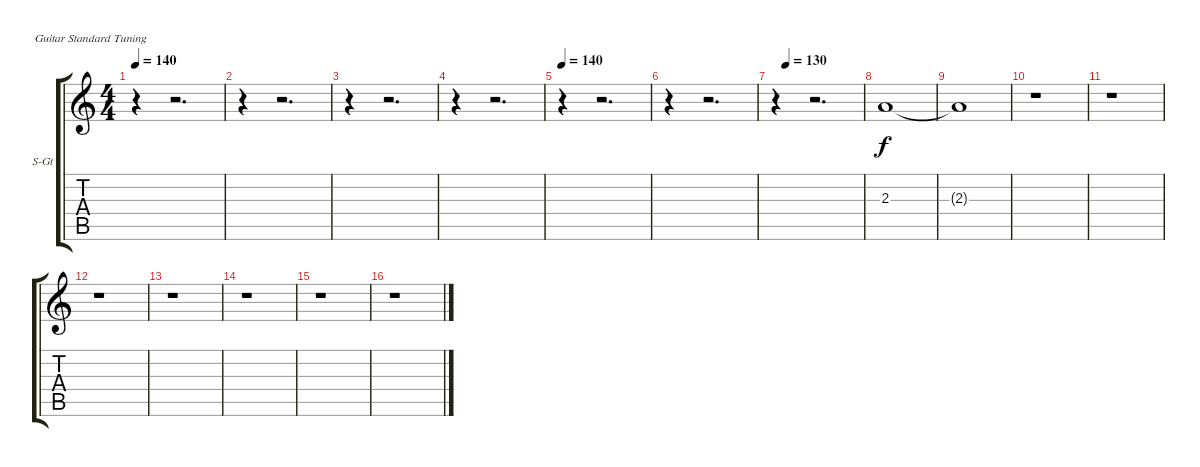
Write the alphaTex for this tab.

\bracketExtendMode groupsimilarinstruments
\firstSystemTrackNameOrientation horizontal
\otherSystemsTrackNameOrientation horizontal
\track ("Flute" "S-Gt") {instrument flute}
\staff {score tabs}
\tuning (E4 B3 G3 D3 A2 E2)
\displaytranspose 12
\ts (4 4)
\tempo 140
\clef g2
\ks c
r.4{dy f} r.2{d} |
r.4 r.2{d} |
r.4 r.2{d} |
r.4 r.2{d} |
\tempo 140
r.4 r.2{d} |
r.4 r.2{d} |
\tempo (130 0.125)
r.4 r.2{d} |
2.3.1 |
2.3{t}.1 |
r.1 |
r.1 |
r.1 |
r.1 |
r.1 |
r.1 |
r.1
